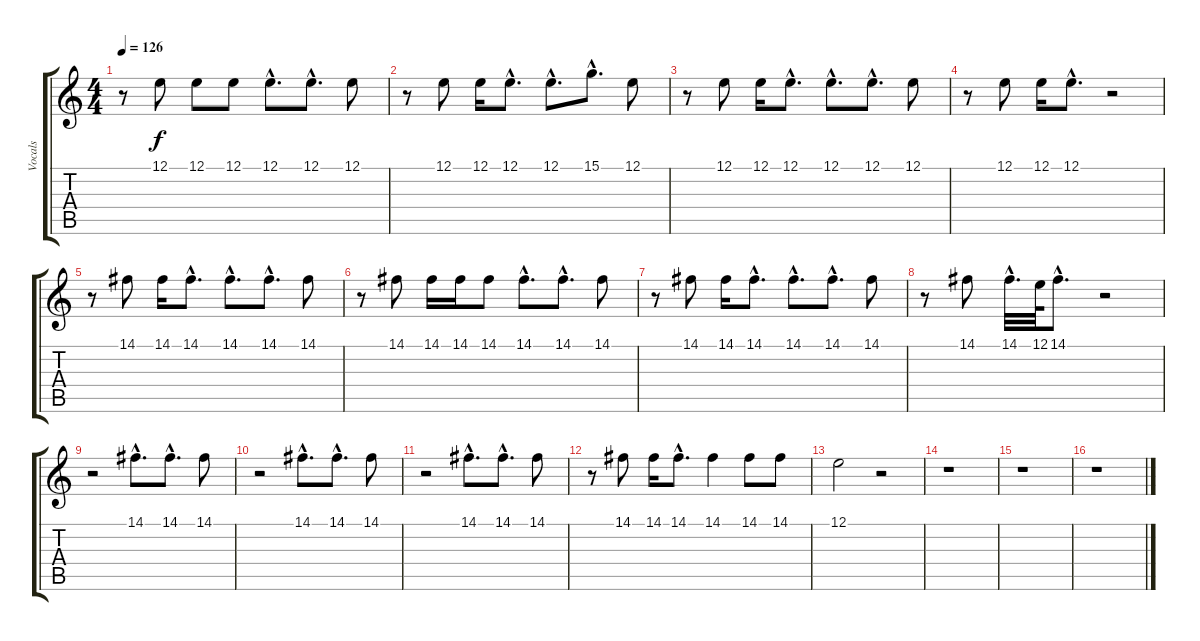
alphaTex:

\track ("Vocals" "Vocals") {instrument lead2sawtooth}
\staff {score tabs}
\tuning (E4 B3 G3 D3 A2 E2) {hide}
\ts (4 4)
\tempo 126
\clef g2
\ks c
r.8{dy f} 12.1.8 12.1.8 12.1.8 12.1{hac}.8{d} 12.1{hac}.8{d} 12.1.8 |
r.8 12.1.8 12.1.16 12.1{hac}.8{d} 12.1{hac}.8{d} 15.1{hac}.8{d} 12.1.8 |
r.8 12.1.8 12.1.16 12.1{hac}.8{d} 12.1{hac}.8{d} 12.1{hac}.8{d} 12.1.8 |
r.8 12.1.8 12.1.16 12.1{hac}.8{d} r.2 |
r.8 14.1.8 14.1.16 14.1{hac}.8{d} 14.1{hac}.8{d} 14.1{hac}.8{d} 14.1.8 |
r.8 14.1.8 14.1.16 14.1.16 14.1.8 14.1{hac}.8{d} 14.1{hac}.8{d} 14.1.8 |
r.8 14.1.8 14.1.16 14.1{hac}.8{d} 14.1{hac}.8{d} 14.1{hac}.8{d} 14.1.8 |
r.8 14.1.8 14.1{hac}.32{d} 12.1.64 14.1{hac}.8{d} r.2 |
r.2 14.1{hac}.8{d} 14.1{hac}.8{d} 14.1.8 |
r.2 14.1{hac}.8{d} 14.1{hac}.8{d} 14.1.8 |
r.2 14.1{hac}.8{d} 14.1{hac}.8{d} 14.1.8 |
r.8 14.1.8 14.1.16 14.1{hac}.8{d} 14.1.4 14.1.8 14.1.8 |
12.1.2 r.2 |
r.1 |
r.1 |
r.1
